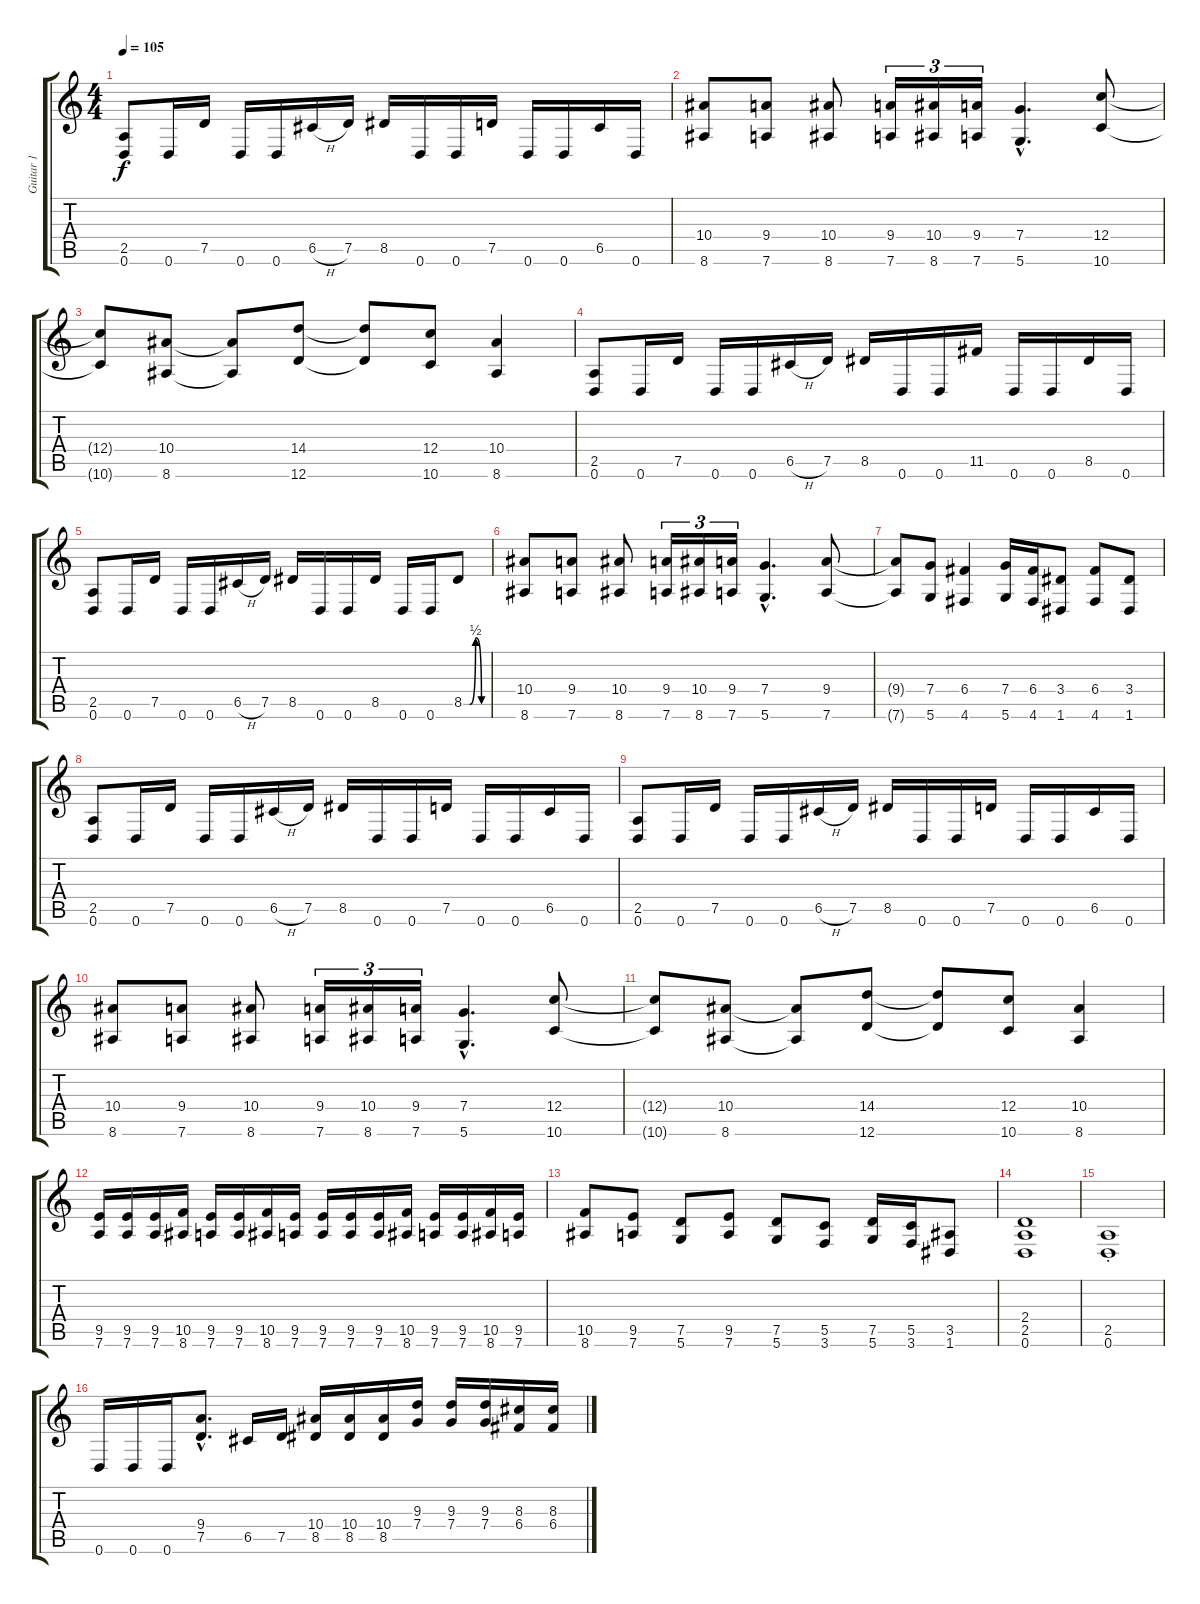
\track ("Guitar 1" "Guitar 1") {instrument overdrivenguitar}
\staff {score tabs}
\tuning (D4 A3 F3 C3 G2 D2) {hide}
\ts (4 4)
\tempo 105
\clef g2
\ks c
(2.5 0.6).8{dy f} 0.6.16 7.5.16 0.6.16 0.6.16 6.5{h}.16 7.5.16 8.5.16 0.6.16 0.6.16 7.5.16 0.6.16 0.6.16 6.5.16 0.6.16 |
(10.4 8.6).8 (9.4 7.6).8 (10.4 8.6).8 (9.4 7.6).16{tu (3 2)} (10.4 8.6).16{tu (3 2)} (9.4 7.6).16{tu (3 2)} (7.4{hac} 5.6{hac}).4{d} (12.4 10.6).8 |
(12.4{t} 10.6{t}).8 (10.4 8.6).8 (10.4{t} 8.6{t}).8 (14.4 12.6).8 (14.4{t} 12.6{t}).8 (12.4 10.6).8 (10.4 8.6).4 |
(2.5 0.6).8 0.6.16 7.5.16 0.6.16 0.6.16 6.5{h}.16 7.5.16 8.5.16 0.6.16 0.6.16 11.5.16 0.6.16 0.6.16 8.5.16 0.6.16 |
(2.5 0.6).8 0.6.16 7.5.16 0.6.16 0.6.16 6.5{h}.16 7.5.16 8.5.16 0.6.16 0.6.16 8.5.16 0.6.16 0.6.16 8.5{be (custom 0 0 15 0 30 2 45 0 60 0)}.8 |
(10.4 8.6).8 (9.4 7.6).8 (10.4 8.6).8 (9.4 7.6).16{tu (3 2)} (10.4 8.6).16{tu (3 2)} (9.4 7.6).16{tu (3 2)} (7.4{hac} 5.6{hac}).4{d} (9.4 7.6).8 |
(9.4{t} 7.6{t}).8 (7.4 5.6).8 (6.4 4.6).4 (7.4 5.6).16 (6.4 4.6).16 (3.4 1.6).8 (6.4 4.6).8 (3.4 1.6).8 |
(2.5 0.6).8 0.6.16 7.5.16 0.6.16 0.6.16 6.5{h}.16 7.5.16 8.5.16 0.6.16 0.6.16 7.5.16 0.6.16 0.6.16 6.5.16 0.6.16 |
(2.5 0.6).8 0.6.16 7.5.16 0.6.16 0.6.16 6.5{h}.16 7.5.16 8.5.16 0.6.16 0.6.16 7.5.16 0.6.16 0.6.16 6.5.16 0.6.16 |
(10.4 8.6).8 (9.4 7.6).8 (10.4 8.6).8 (9.4 7.6).16{tu (3 2)} (10.4 8.6).16{tu (3 2)} (9.4 7.6).16{tu (3 2)} (7.4{hac} 5.6{hac}).4{d} (12.4 10.6).8 |
(12.4{t} 10.6{t}).8 (10.4 8.6).8 (10.4{t} 8.6{t}).8 (14.4 12.6).8 (14.4{t} 12.6{t}).8 (12.4 10.6).8 (10.4 8.6).4 |
(9.5 7.6).16 (9.5 7.6).16 (9.5 7.6).16 (10.5 8.6).16 (9.5 7.6).16 (9.5 7.6).16 (10.5 8.6).16 (9.5 7.6).16 (9.5 7.6).16 (9.5 7.6).16 (9.5 7.6).16 (10.5 8.6).16 (9.5 7.6).16 (9.5 7.6).16 (10.5 8.6).16 (9.5 7.6).16 |
(10.5 8.6).8 (9.5 7.6).8 (7.5 5.6).8 (9.5 7.6).8 (7.5 5.6).8 (5.5 3.6).8 (7.5 5.6).16 (5.5 3.6).16 (3.5 1.6).8 |
\section ("" "")
(2.4 2.5 0.6).1 |
(2.5{st} 0.6{st}).1 |
0.6.16 0.6.16 0.6.16 (9.4{hac} 7.5{hac}).8{d} 6.5.16 7.5.16 (10.4 8.5).16 (10.4 8.5).16 (10.4 8.5).16 (9.3 7.4).16 (9.3 7.4).16 (9.3 7.4).16 (8.3 6.4).16 (8.3 6.4).16
